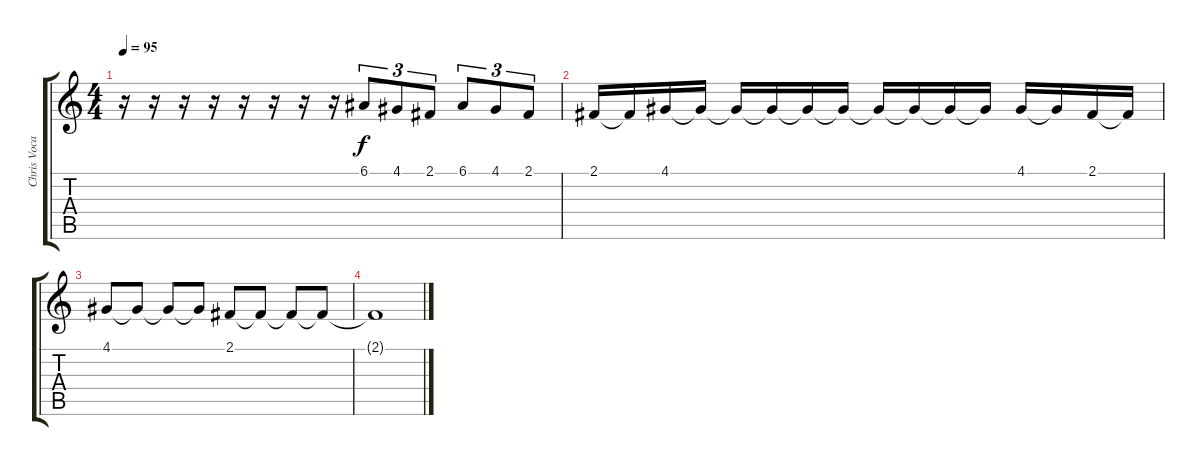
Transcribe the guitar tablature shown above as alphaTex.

\track ("Chris Vocals" "Chris Voca") {instrument stringensemble1}
\staff {score tabs}
\tuning (E4 B3 G3 D3 A2 E2) {hide}
\ts (4 4)
\tempo 95
\clef g2
\ks c
r.16{dy f} r.16 r.16 r.16 r.16 r.16 r.16 r.16 6.1.8{tu (3 2)} 4.1.8{tu (3 2)} 2.1.8{tu (3 2)} 6.1.8{tu (3 2)} 4.1.8{tu (3 2)} 2.1.8{tu (3 2)} |
2.1.16 2.1{t}.16 4.1.16 4.1{t}.16 4.1{t}.16 4.1{t}.16 4.1{t}.16 4.1{t}.16 4.1{t}.16 4.1{t}.16 4.1{t}.16 4.1{t}.16 4.1.16 4.1{t}.16 2.1.16 2.1{t}.16 |
4.1.8 4.1{t}.8 4.1{t}.8 4.1{t}.8 2.1.8 2.1{t}.8 2.1{t}.8 2.1{t}.8 |
2.1{t}.1
